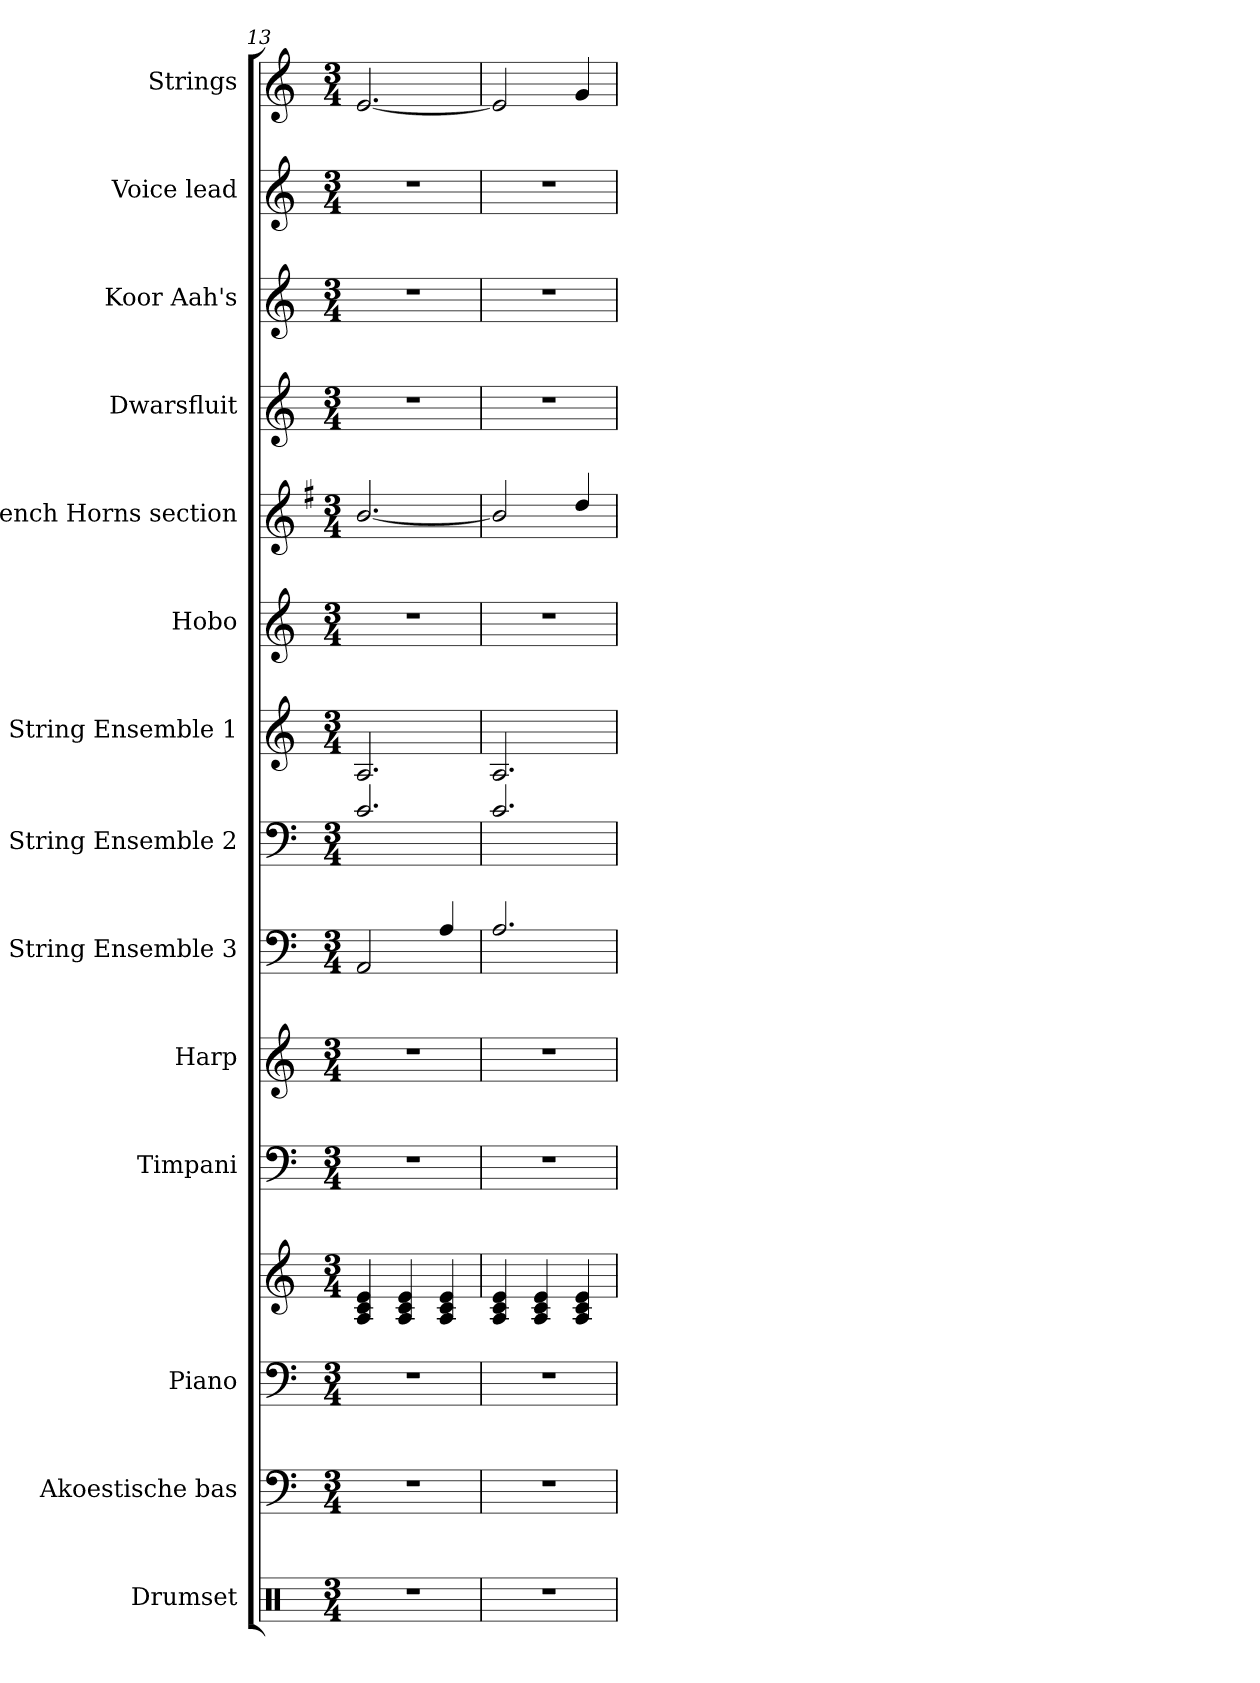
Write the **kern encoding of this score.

**kern	**kern	**kern	**kern	**kern	**kern	**kern	**kern	**kern	**kern	**kern	**kern	**kern	**kern	**kern
*part14	*part13	*part12	*part12	*part11	*part10	*part9	*part8	*part7	*part6	*part5	*part4	*part3	*part2	*part1
*staff15	*staff14	*staff13	*staff12	*staff11	*staff10	*staff9	*staff8	*staff7	*staff6	*staff5	*staff4	*staff3	*staff2	*staff1
*I"Drumset	*I"Akoestische bas	*I"Piano	*	*I"Timpani	*I"Harp	*I"String Ensemble 3	*I"String Ensemble 2	*I"String Ensemble 1	*I"Hobo	*I"French Horns section	*I"Dwarsfluit	*I"Koor Aah's	*I"Voice lead	*I"Strings
*I'D. set	*I'Bas	*I'Piano	*	*I'Timpani	*I'Harp	*I'String Ensemble 3	*I'String Ensemble 2	*I'String Ensemble 1	*I'Hobo	*I'French Horns section	*I'Dwarsfluit	*I'Koor Aah's	*I'Voice lead	*I'Strings
*clefX	*clefF4	*clefF4	*clefG2	*clefF4	*clefG2	*clefF4	*clefF4	*clefG2	*clefG2	*clefG2	*clefG2	*clefG2	*clefG2	*clefG2
*	*ITrd7c12	*	*	*	*	*	*	*	*	*ITrd4c7	*	*	*	*
*k[]	*k[]	*k[]	*k[]	*k[]	*k[]	*k[]	*k[]	*k[]	*k[]	*k[]	*k[]	*k[]	*k[]	*k[]
*M3/4	*M3/4	*M3/4	*M3/4	*M3/4	*M3/4	*M3/4	*M3/4	*M3/4	*M3/4	*M3/4	*M3/4	*M3/4	*M3/4	*M3/4
=13	=13	=13	=13	=13	=13	=13	=13	=13	=13	=13	=13	=13	=13	=13
2.r	2.r	2.r	4A/ 4c/ 4e/	2.r	2.r	2AA/	2.c/	2.A/	2.r	[2.e/	2.r	2.r	2.r	[2.e/
.	.	.	4A/ 4c/ 4e/	.	.	.	.	.	.	.	.	.	.	.
.	.	.	4A/ 4c/ 4e/	.	.	4A/	.	.	.	.	.	.	.	.
=14	=14	=14	=14	=14	=14	=14	=14	=14	=14	=14	=14	=14	=14	=14
2.r	2.r	2.r	4A/ 4c/ 4e/	2.r	2.r	2.A/	2.c/	2.A/	2.r	2e/]	2.r	2.r	2.r	2e/]
.	.	.	4A/ 4c/ 4e/	.	.	.	.	.	.	.	.	.	.	.
.	.	.	4A/ 4c/ 4e/	.	.	.	.	.	.	4g/	.	.	.	4g/
=	=	=	=	=	=	=	=	=	=	=	=	=	=	=
*-	*-	*-	*-	*-	*-	*-	*-	*-	*-	*-	*-	*-	*-	*-
